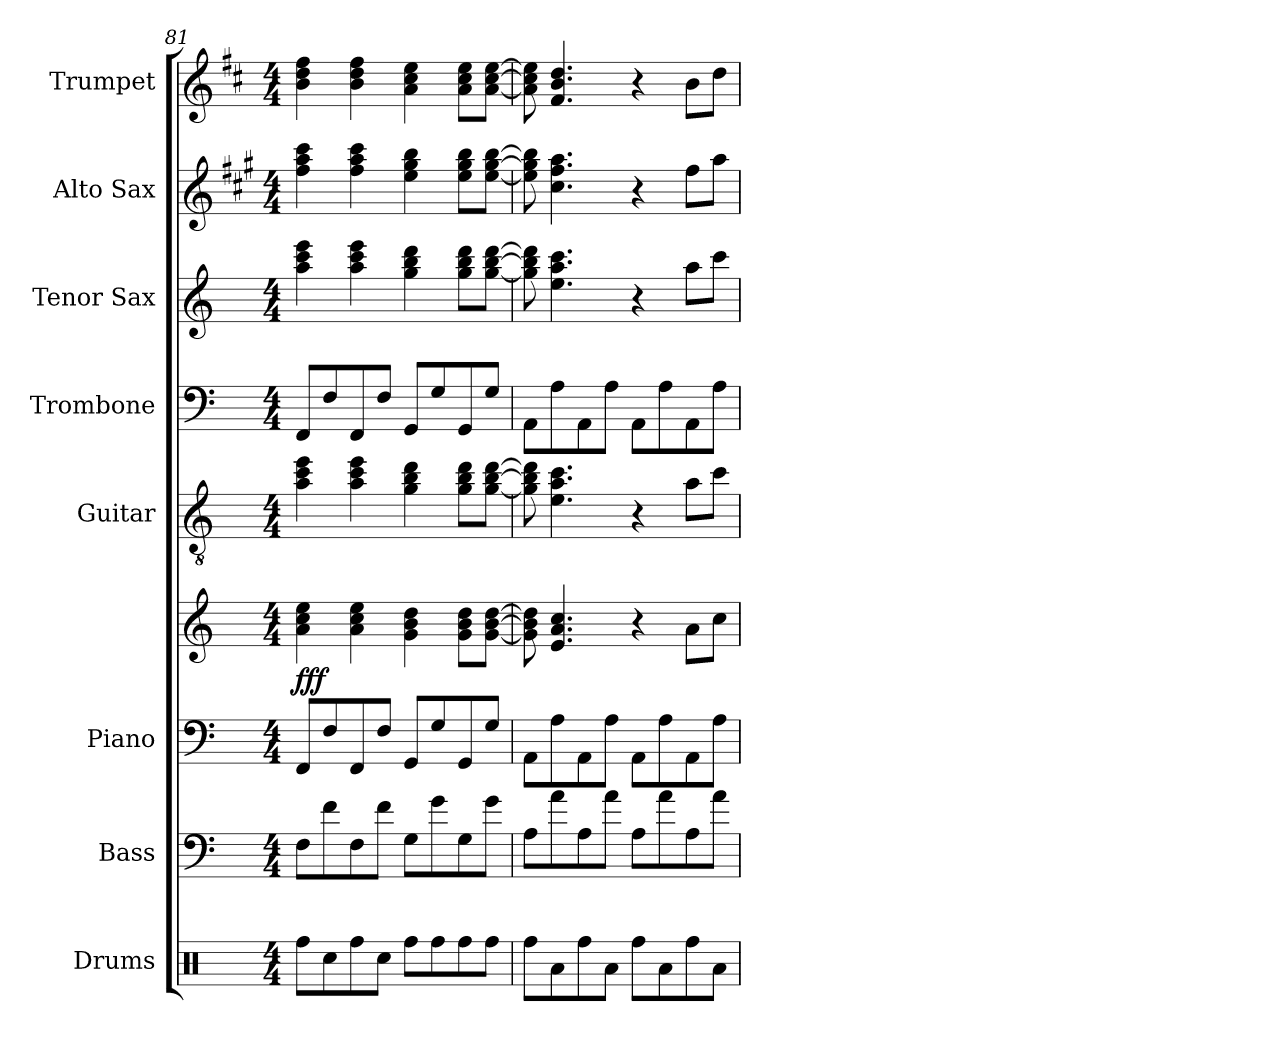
**kern	**kern	**kern	**kern	**dynam	**kern	**kern	**kern	**kern	**kern
*part8	*part7	*part6	*part6	*part6	*part5	*part4	*part3	*part2	*part1
*staff9	*staff8	*staff7	*staff6	*staff6/7	*staff5	*staff4	*staff3	*staff2	*staff1
*I"Drums	*I"Bass	*I"Piano	*	*	*I"Guitar	*I"Trombone	*I"Tenor Sax	*I"Alto Sax	*I"Trumpet
*I'Drums	*I'Bass	*I'Piano	*	*	*I'Gtr.	*I'Tbn.	*I'Tenor	*I'Alto	*I'Tpt.
*clefX	*clefF4	*clefF4	*clefG2	*	*clefGv2	*clefF4	*clefG2	*clefG2	*clefG2
*	*ITrd7c12	*	*	*	*	*	*ITrd8c14	*ITrd5c9	*ITrd1c2
*k[]	*k[]	*k[]	*k[]	*	*k[]	*k[]	*k[]	*k[]	*k[]
*M4/4	*M4/4	*M4/4	*M4/4	*	*M4/4	*M4/4	*M4/4	*M4/4	*M4/4
=81	=81	=81	=81	=81	=81	=81	=81	=81	=81
!	!	!	!	!LO:DY:b	!	!	!	!	!
8Rff\L	8FF\L	8FF/L	4a\ 4cc\ 4ee\	fff	4a\ 4cc\ 4ee\	8FF/L	4a\ 4cc\ 4ee\	4a\ 4cc\ 4ee\	4a\ 4cc\ 4ee\
8Rcc\	8F\	8F/	.	.	.	8F/	.	.	.
8Rff\	8FF\	8FF/	4a\ 4cc\ 4ee\	.	4a\ 4cc\ 4ee\	8FF/	4a\ 4cc\ 4ee\	4a\ 4cc\ 4ee\	4a\ 4cc\ 4ee\
8Rcc\J	8F\J	8F/J	.	.	.	8F/J	.	.	.
8Rff\L	8GG\L	8GG/L	4g\ 4b\ 4dd\	.	4g\ 4b\ 4dd\	8GG/L	4g\ 4b\ 4dd\	4g\ 4b\ 4dd\	4g\ 4b\ 4dd\
8Rff\	8G\	8G/	.	.	.	8G/	.	.	.
8Rff\	8GG\	8GG/	8g\ 8b\ 8dd\L	.	8g\ 8b\ 8dd\L	8GG/	8g\ 8b\ 8dd\L	8g\ 8b\ 8dd\L	8g\ 8b\ 8dd\L
8Rff\J	8G\J	8G/J	[8g\ [8b\ [8dd\J	.	[8g\ [8b\ [8dd\J	8G/J	[8g\ [8b\ [8dd\J	[8g\ [8b\ [8dd\J	[8g\ [8b\ [8dd\J
=82	=82	=82	=82	=82	=82	=82	=82	=82	=82
8Rff\L	8AA\L	8AA\L	8g\] 8b\] 8dd\]	.	8g\] 8b\] 8dd\]	8AA\L	8g\] 8b\] 8dd\]	8g\] 8b\] 8dd\]	8g\] 8b\] 8dd\]
8Ra\	8A\	8A\	4.e/ 4.a/ 4.cc/	.	4.e\ 4.a\ 4.cc\	8A\	4.e\ 4.a\ 4.cc\	4.e\ 4.a\ 4.cc\	4.e/ 4.a/ 4.cc/
8Rff\	8AA\	8AA\	.	.	.	8AA\	.	.	.
8Ra\J	8A\J	8A\J	.	.	.	8A\J	.	.	.
8Rff\L	8AA\L	8AA\L	4r	.	4r	8AA\L	4r	4r	4r
8Ra\	8A\	8A\	.	.	.	8A\	.	.	.
8Rff\	8AA\	8AA\	8a\L	.	8a\L	8AA\	8a\L	8a\L	8a\L
8Ra\J	8A\J	8A\J	8cc\J	.	8cc\J	8A\J	8cc\J	8cc\J	8cc\J
=	=	=	=	=	=	=	=	=	=
*-	*-	*-	*-	*-	*-	*-	*-	*-	*-
